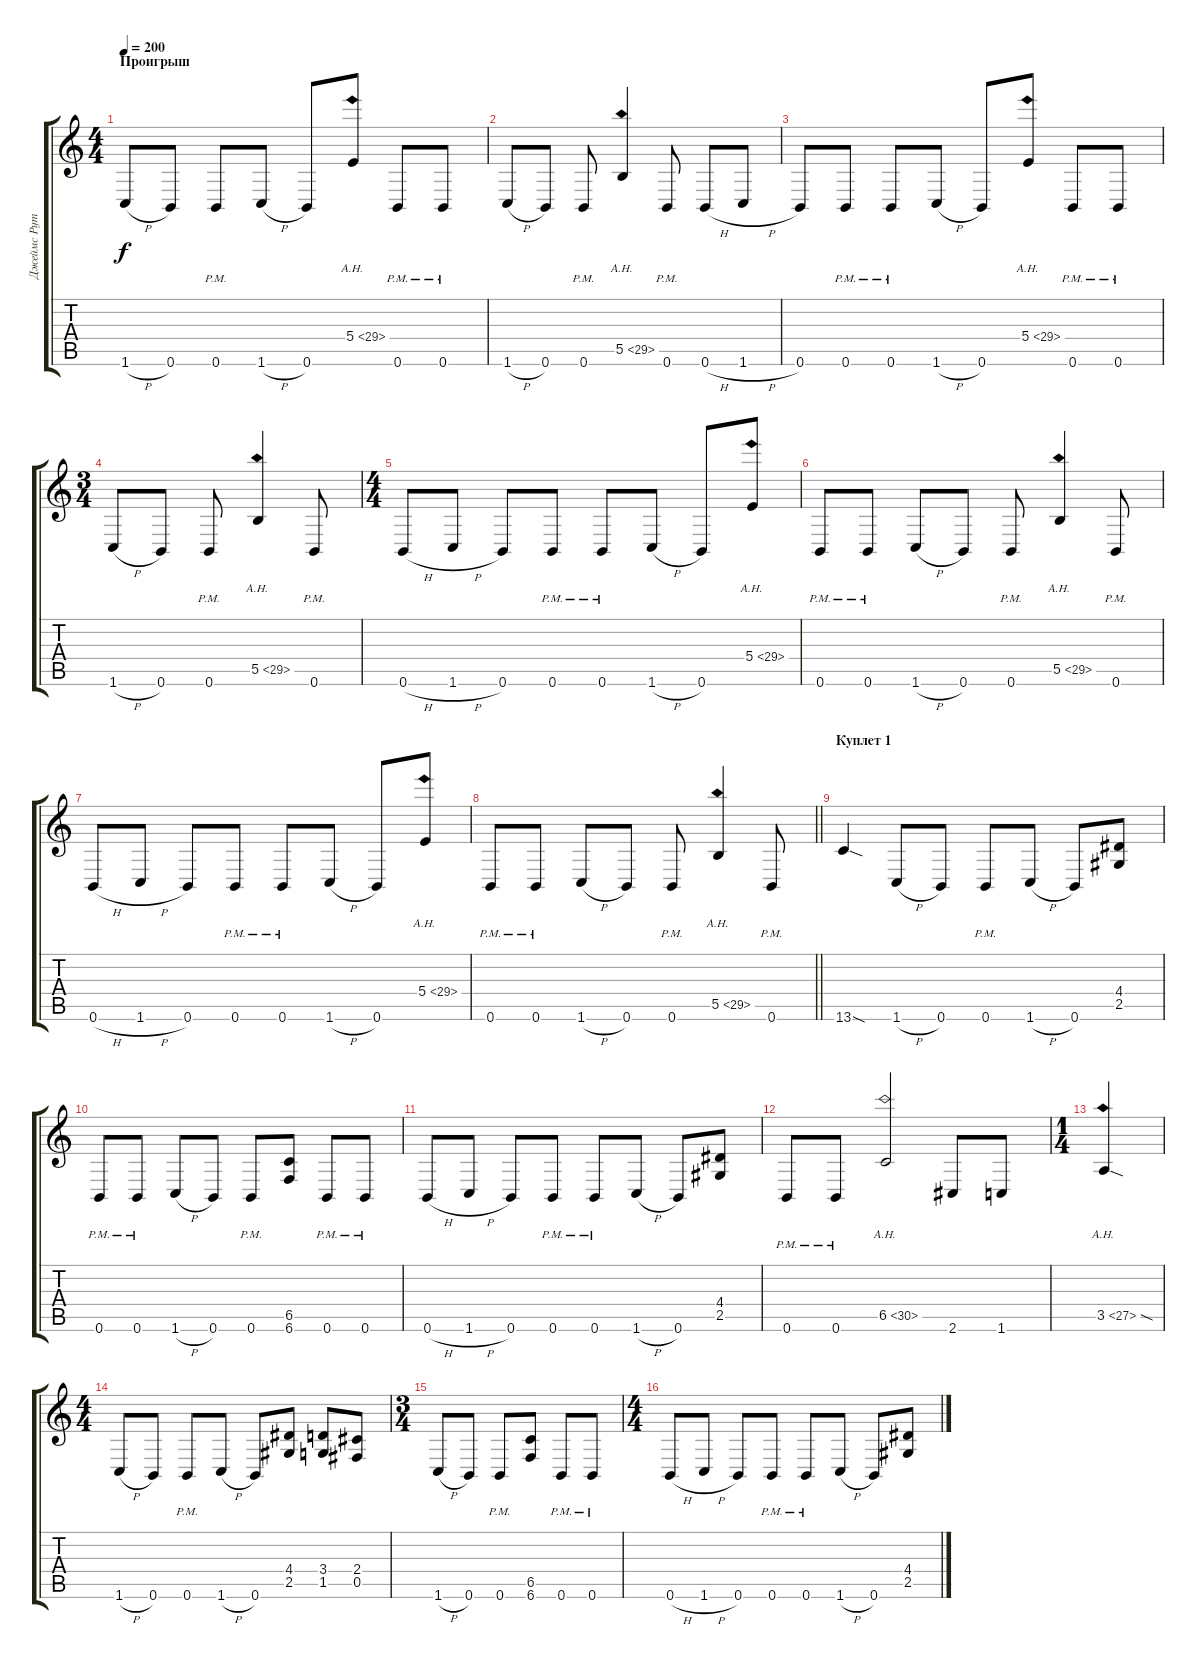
\track ("Джеймс Рут" "Джеймс Рут") {instrument distortionguitar}
\staff {score tabs}
\tuning (Db4 Ab3 E3 B2 Gb2 B1) {hide}
\ts (4 4)
\section ("" "Проигрыш")
\tempo 200
\clef g2
\ks c
1.6{h}.8{dy f} 0.6.8 0.6{pm}.8 1.6{h}.8 0.6.8 5.4{ah 24}.8 0.6{pm}.8 0.6{pm}.8 |
1.6{h}.8 0.6.8 0.6{pm}.8 5.5{ah 24}.4 0.6{pm}.8 0.6{h}.8 1.6{h}.8 |
0.6.8 0.6{pm}.8 0.6{pm}.8 1.6{h}.8 0.6.8 5.4{ah 24}.8 0.6{pm}.8 0.6{pm}.8 |
\ts (3 4)
1.6{h}.8 0.6.8 0.6{pm}.8 5.5{ah 24}.4 0.6{pm}.8 |
\ts (4 4)
0.6{h}.8 1.6{h}.8 0.6.8 0.6{pm}.8 0.6{pm}.8 1.6{h}.8 0.6.8 5.4{ah 24}.8 |
0.6{pm}.8 0.6{pm}.8 1.6{h}.8 0.6.8 0.6{pm}.8 5.5{ah 24}.4 0.6{pm}.8 |
0.6{h}.8 1.6{h}.8 0.6.8 0.6{pm}.8 0.6{pm}.8 1.6{h}.8 0.6.8 5.4{ah 24}.8 |
\barLineRight lightlight
0.6{pm}.8 0.6{pm}.8 1.6{h}.8 0.6.8 0.6{pm}.8 5.5{ah 24}.4 0.6{pm}.8 |
\section ("" "Куплет 1")
13.6{sod}.4 1.6{h}.8 0.6.8 0.6{pm}.8 1.6{h}.8 0.6.8 (4.4 2.5).8 |
0.6{pm}.8 0.6{pm}.8 1.6{h}.8 0.6.8 0.6{pm}.8 (6.5 6.6).8 0.6{pm}.8 0.6{pm}.8 |
0.6{h}.8 1.6{h}.8 0.6.8 0.6{pm}.8 0.6{pm}.8 1.6{h}.8 0.6.8 (4.4 2.5).8 |
0.6{pm}.8 0.6{pm}.8 6.5{ah 24}.2 2.6.8 1.6.8 |
\ts (1 4)
3.5{ah 24 sod}.4 |
\ts (4 4)
1.6{h}.8 0.6.8 0.6{pm}.8 1.6{h}.8 0.6.8 (4.4 2.5).8 (3.4 1.5).8 (2.4 0.5).8 |
\ts (3 4)
1.6{h}.8 0.6.8 0.6{pm}.8 (6.5 6.6).8 0.6{pm}.8 0.6{pm}.8 |
\ts (4 4)
0.6{h}.8 1.6{h}.8 0.6.8 0.6{pm}.8 0.6{pm}.8 1.6{h}.8 0.6.8 (4.4 2.5).8
